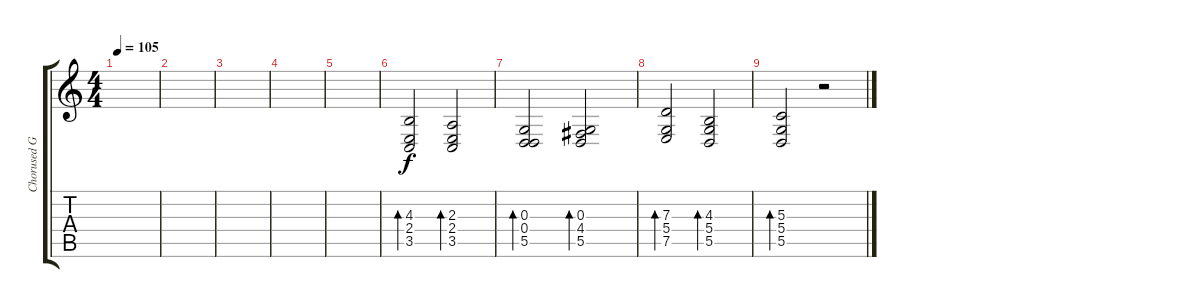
\track ("Chorused Guitar" "Chorused G") {instrument electricpiano2}
\staff {score tabs}
\tuning (E4 B3 G3 D3 A2 E2) {hide}
\ts (4 4)
\tempo 105
\clef g2
\ks c
|
|
|
|
|
(4.3 2.4 3.5).2{bd 240} (2.3 2.4 3.5).2{bd 240} |
(0.3 0.4 5.5).2{bd 240} (0.3 4.4 5.5).2{bd 240} |
(7.3 5.4 7.5).2{bd 240} (4.3 5.4 5.5).2{bd 240} |
(5.3 5.4 5.5).2{bd 240} r.2
